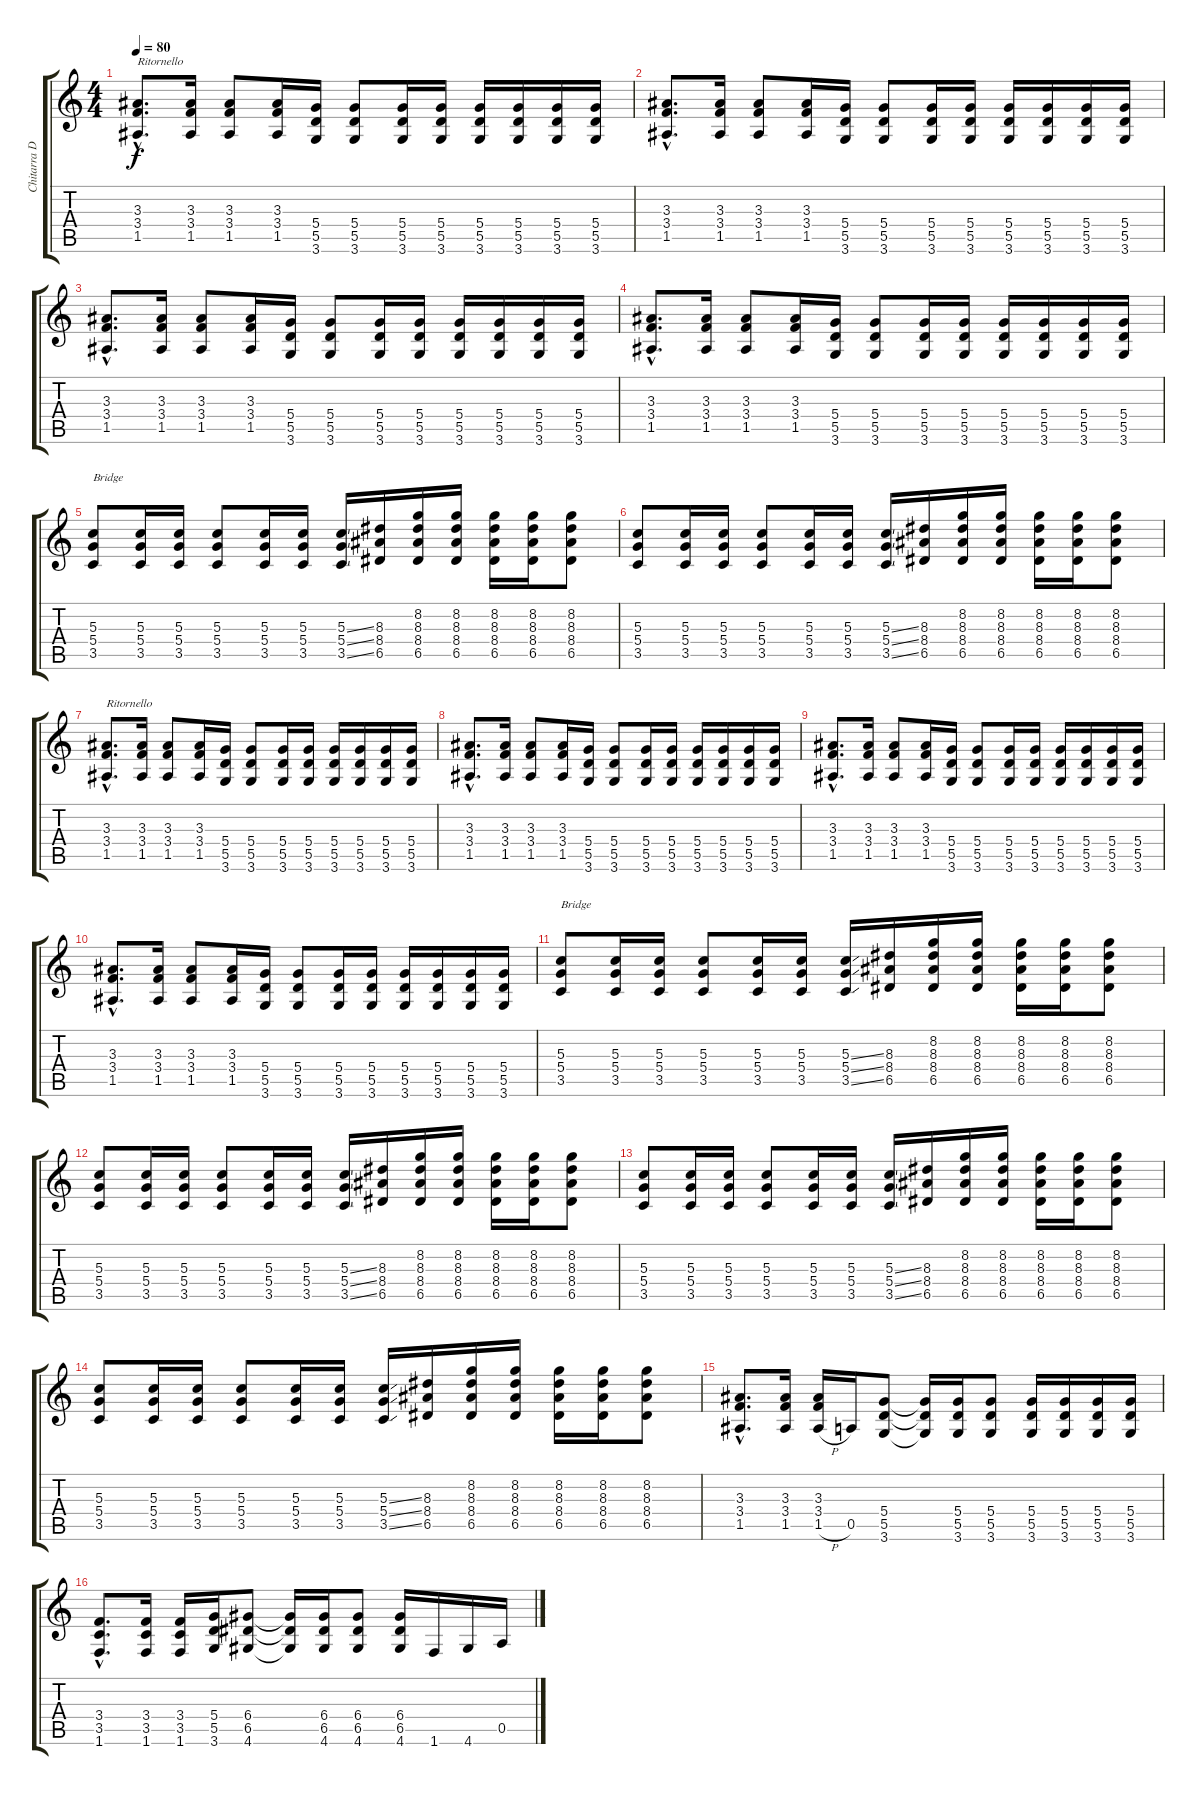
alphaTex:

\track ("Chitarra Dist" "Chitarra D") {instrument overdrivenguitar}
\staff {score tabs}
\tuning (E4 B3 G3 D3 A2 E2) {hide}
\ts (4 4)
\tempo 80
\clef g2
\ks c
(3.3{hac} 3.4{hac} 1.5{hac}).8{d txt "Ritornello" dy f volume 13} (3.3 3.4 1.5).16 (3.3 3.4 1.5).8 (3.3 3.4 1.5).16 (5.4 5.5 3.6).16 (5.4 5.5 3.6).8 (5.4 5.5 3.6).16 (5.4 5.5 3.6).16 (5.4 5.5 3.6).16 (5.4 5.5 3.6).16 (5.4 5.5 3.6).16 (5.4 5.5 3.6).16 |
(3.3{hac} 3.4{hac} 1.5{hac}).8{d} (3.3 3.4 1.5).16 (3.3 3.4 1.5).8 (3.3 3.4 1.5).16 (5.4 5.5 3.6).16 (5.4 5.5 3.6).8 (5.4 5.5 3.6).16 (5.4 5.5 3.6).16 (5.4 5.5 3.6).16 (5.4 5.5 3.6).16 (5.4 5.5 3.6).16 (5.4 5.5 3.6).16 |
(3.3{hac} 3.4{hac} 1.5{hac}).8{d} (3.3 3.4 1.5).16 (3.3 3.4 1.5).8 (3.3 3.4 1.5).16 (5.4 5.5 3.6).16 (5.4 5.5 3.6).8 (5.4 5.5 3.6).16 (5.4 5.5 3.6).16 (5.4 5.5 3.6).16 (5.4 5.5 3.6).16 (5.4 5.5 3.6).16 (5.4 5.5 3.6).16 |
(3.3{hac} 3.4{hac} 1.5{hac}).8{d} (3.3 3.4 1.5).16 (3.3 3.4 1.5).8 (3.3 3.4 1.5).16 (5.4 5.5 3.6).16 (5.4 5.5 3.6).8 (5.4 5.5 3.6).16 (5.4 5.5 3.6).16 (5.4 5.5 3.6).16 (5.4 5.5 3.6).16 (5.4 5.5 3.6).16 (5.4 5.5 3.6).16 |
(5.3 5.4 3.5).8{txt "Bridge"} (5.3 5.4 3.5).16 (5.3 5.4 3.5).16 (5.3 5.4 3.5).8 (5.3 5.4 3.5).16 (5.3 5.4 3.5).16 (5.3{ss} 5.4{ss} 3.5{ss}).16 (8.3 8.4 6.5).16 (8.2 8.3 8.4 6.5).16 (8.2 8.3 8.4 6.5).16 (8.2 8.3 8.4 6.5).16 (8.2 8.3 8.4 6.5).16 (8.2 8.3 8.4 6.5).8 |
(5.3 5.4 3.5).8 (5.3 5.4 3.5).16 (5.3 5.4 3.5).16 (5.3 5.4 3.5).8 (5.3 5.4 3.5).16 (5.3 5.4 3.5).16 (5.3{ss} 5.4{ss} 3.5{ss}).16 (8.3 8.4 6.5).16 (8.2 8.3 8.4 6.5).16 (8.2 8.3 8.4 6.5).16 (8.2 8.3 8.4 6.5).16 (8.2 8.3 8.4 6.5).16 (8.2 8.3 8.4 6.5).8 |
(3.3{hac} 3.4{hac} 1.5{hac}).8{d txt "Ritornello"} (3.3 3.4 1.5).16 (3.3 3.4 1.5).8 (3.3 3.4 1.5).16 (5.4 5.5 3.6).16 (5.4 5.5 3.6).8 (5.4 5.5 3.6).16 (5.4 5.5 3.6).16 (5.4 5.5 3.6).16 (5.4 5.5 3.6).16 (5.4 5.5 3.6).16 (5.4 5.5 3.6).16 |
(3.3{hac} 3.4{hac} 1.5{hac}).8{d} (3.3 3.4 1.5).16 (3.3 3.4 1.5).8 (3.3 3.4 1.5).16 (5.4 5.5 3.6).16 (5.4 5.5 3.6).8 (5.4 5.5 3.6).16 (5.4 5.5 3.6).16 (5.4 5.5 3.6).16 (5.4 5.5 3.6).16 (5.4 5.5 3.6).16 (5.4 5.5 3.6).16 |
(3.3{hac} 3.4{hac} 1.5{hac}).8{d} (3.3 3.4 1.5).16 (3.3 3.4 1.5).8 (3.3 3.4 1.5).16 (5.4 5.5 3.6).16 (5.4 5.5 3.6).8 (5.4 5.5 3.6).16 (5.4 5.5 3.6).16 (5.4 5.5 3.6).16 (5.4 5.5 3.6).16 (5.4 5.5 3.6).16 (5.4 5.5 3.6).16 |
(3.3{hac} 3.4{hac} 1.5{hac}).8{d} (3.3 3.4 1.5).16 (3.3 3.4 1.5).8 (3.3 3.4 1.5).16 (5.4 5.5 3.6).16 (5.4 5.5 3.6).8 (5.4 5.5 3.6).16 (5.4 5.5 3.6).16 (5.4 5.5 3.6).16 (5.4 5.5 3.6).16 (5.4 5.5 3.6).16 (5.4 5.5 3.6).16 |
(5.3 5.4 3.5).8{txt "Bridge"} (5.3 5.4 3.5).16 (5.3 5.4 3.5).16 (5.3 5.4 3.5).8 (5.3 5.4 3.5).16 (5.3 5.4 3.5).16 (5.3{ss} 5.4{ss} 3.5{ss}).16 (8.3 8.4 6.5).16 (8.2 8.3 8.4 6.5).16 (8.2 8.3 8.4 6.5).16 (8.2 8.3 8.4 6.5).16 (8.2 8.3 8.4 6.5).16 (8.2 8.3 8.4 6.5).8 |
(5.3 5.4 3.5).8 (5.3 5.4 3.5).16 (5.3 5.4 3.5).16 (5.3 5.4 3.5).8 (5.3 5.4 3.5).16 (5.3 5.4 3.5).16 (5.3{ss} 5.4{ss} 3.5{ss}).16 (8.3 8.4 6.5).16 (8.2 8.3 8.4 6.5).16 (8.2 8.3 8.4 6.5).16 (8.2 8.3 8.4 6.5).16 (8.2 8.3 8.4 6.5).16 (8.2 8.3 8.4 6.5).8 |
(5.3 5.4 3.5).8 (5.3 5.4 3.5).16 (5.3 5.4 3.5).16 (5.3 5.4 3.5).8 (5.3 5.4 3.5).16 (5.3 5.4 3.5).16 (5.3{ss} 5.4{ss} 3.5{ss}).16 (8.3 8.4 6.5).16 (8.2 8.3 8.4 6.5).16 (8.2 8.3 8.4 6.5).16 (8.2 8.3 8.4 6.5).16 (8.2 8.3 8.4 6.5).16 (8.2 8.3 8.4 6.5).8 |
(5.3 5.4 3.5).8 (5.3 5.4 3.5).16 (5.3 5.4 3.5).16 (5.3 5.4 3.5).8 (5.3 5.4 3.5).16 (5.3 5.4 3.5).16 (5.3{ss} 5.4{ss} 3.5{ss}).16 (8.3 8.4 6.5).16 (8.2 8.3 8.4 6.5).16 (8.2 8.3 8.4 6.5).16 (8.2 8.3 8.4 6.5).16 (8.2 8.3 8.4 6.5).16 (8.2 8.3 8.4 6.5).8 |
(3.3{hac} 3.4{hac} 1.5{hac}).8{d} (3.3 3.4 1.5).16 (3.3 3.4 1.5{h}).16 0.5.16 (5.4 5.5 3.6).8 (5.4{t} 5.5{t} 3.6{t}).16 (5.4 5.5 3.6).16 (5.4 5.5 3.6).8 (5.4 5.5 3.6).16 (5.4 5.5 3.6).16 (5.4 5.5 3.6).16 (5.4 5.5 3.6).16 |
(3.4{hac} 3.5{hac} 1.6{hac}).8{d} (3.4 3.5 1.6).16 (3.4 3.5 1.6).16 (5.4 5.5 3.6).16 (6.4 6.5 4.6).8 (6.4{t} 6.5{t} 4.6{t}).16 (6.4 6.5 4.6).16 (6.4 6.5 4.6).8 (6.4 6.5 4.6).16 1.6.16 4.6.16 0.5.16
